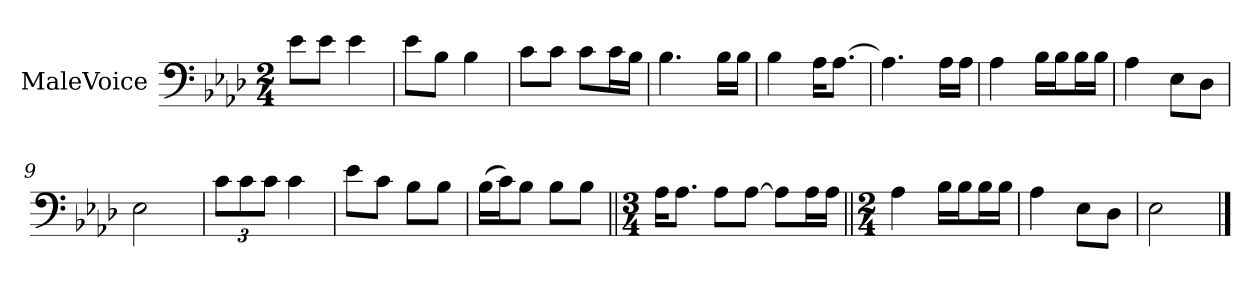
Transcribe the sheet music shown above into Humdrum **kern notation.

**kern
*part1
*staff1
*I"MaleVoice
*clefF4
*k[b-e-a-d-]
*M2/4
*MM72
=1
8e-\L
8e-\J
4e-
=2
8e-\L
8B-\J
4B-
=3
8c\L
8c\J
8c\L
16c\L
16B-\JJ
=4
4.B-
16B-\LL
16B-\JJ
=5
4B-
16A-\KL
[8.A-\J
=6
4.A-]
16A-\LL
16A-\JJ
=7
4A-
16B-\LL
16B-\J
16B-\L
16B-\JJ
=8
4A-
8E-\L
8D-\J
=9
2E-
=10
12c\L
12c\
12c\J
4c
=11
8e-\L
8c\J
8B-\L
8B-\J
=12
(16B-\LL
16c\J)
8B-\J
8B-\L
8B-\J
=13||
*M3/4
16A-\KL
8.A-\J
8A-\L
[8A-\J
8A-\L]
16A-\L
16A-\JJ
=14||
*M2/4
4A-
16B-\LL
16B-\J
16B-\L
16B-\JJ
=15
4A-
8E-\L
8D-\J
=16
2E-
==
*-
